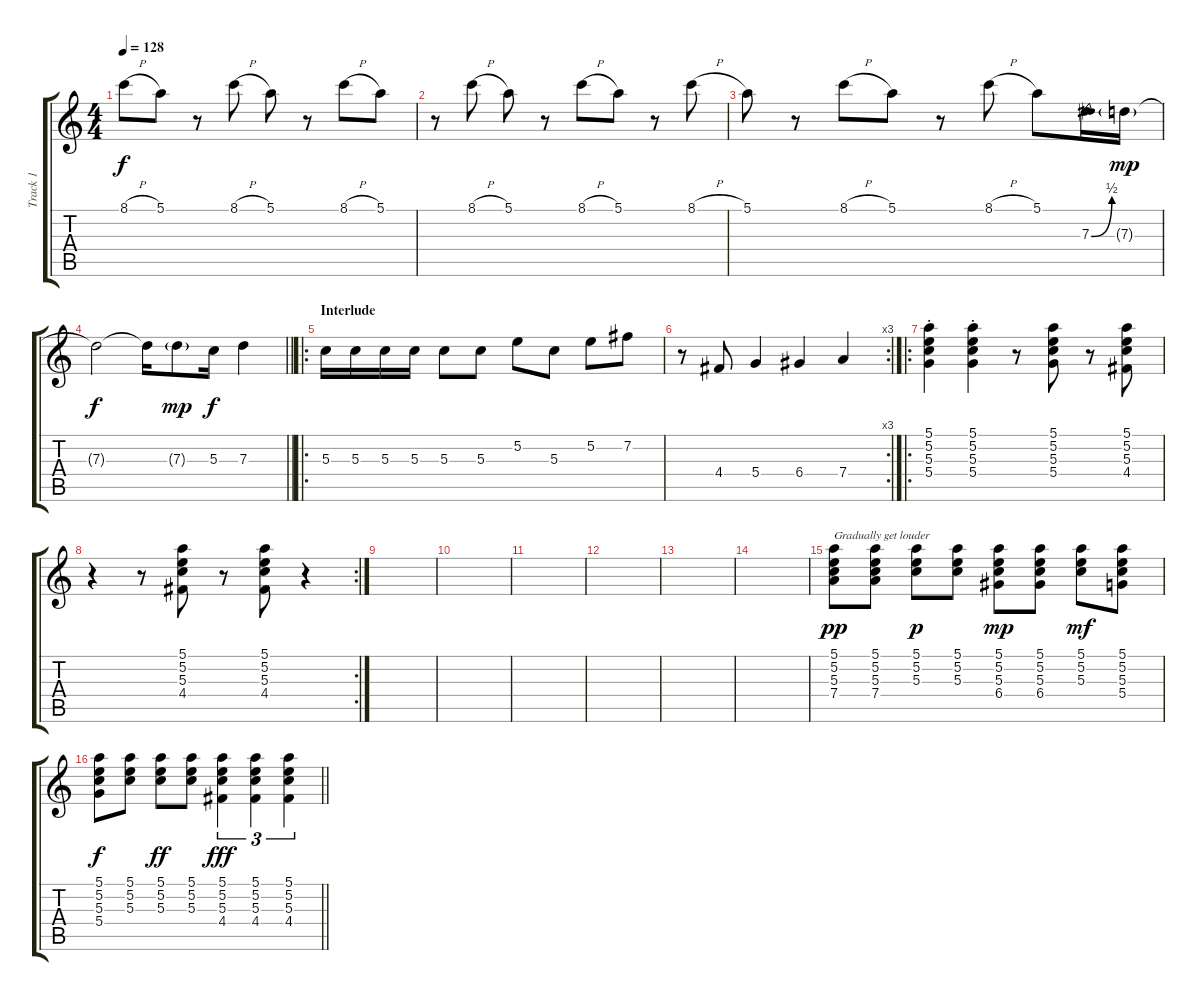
\track ("Track 1" "Track 1") {instrument distortionguitar}
\staff {score tabs}
\tuning (E4 B3 G3 D3 A2 E2) {hide}
\ts (4 4)
\tempo 128
\clef g2
\ks c
8.1{h}.8{dy f} 5.1.8 r.8 8.1{h}.8 5.1.8 r.8 8.1{h}.8 5.1.8 |
r.8 8.1{h}.8 5.1.8 r.8 8.1{h}.8 5.1.8 r.8 8.1{h}.8 |
5.1.8 r.8 8.1{h}.8 5.1.8 r.8 8.1{h}.8 5.1.8 7.3{be (bend 0 0 60 2)}.16 7.3{g}.16{dy mp} |
\barLineRight lightlight
7.3{t}.2{dy f} 7.3{t}.16 7.3{g}.8{dy mp} 5.3.16{dy f} 7.3.4 |
\ro
\section ("" "Interlude")
5.3.16 5.3.16 5.3.16 5.3.16 5.3.8 5.3.8 5.2.8 5.3.8 5.2.8 7.2.8 |
\rc 3
r.8 4.4.8 5.4.4 6.4.4 7.4.4 |
\ro
(5.1{st} 5.2{st} 5.3{st} 5.4{st}).4 (5.1{st} 5.2{st} 5.3{st} 5.4{st}).4 r.8 (5.1 5.2 5.3 5.4).8 r.8 (5.1 5.2 5.3 4.4).8 |
\rc 2
r.4 r.8 (5.1 5.2 5.3 4.4).8 r.8 (5.1 5.2 5.3 4.4).8 r.4 |
|
|
|
|
|
|
(5.1 5.2 5.3 7.4).8{txt "Gradually get louder" dy pp} (5.1 5.2 5.3 7.4).8 (5.1 5.2 5.3).8{dy p} (5.1 5.2 5.3).8 (5.1 5.2 5.3 6.4).8{dy mp} (5.1 5.2 5.3 6.4).8 (5.1 5.2 5.3).8{dy mf} (5.1 5.2 5.3 5.4).8 |
\barLineRight lightlight
(5.1 5.2 5.3 5.4).8{dy f} (5.1 5.2 5.3).8 (5.1 5.2 5.3).8{dy ff} (5.1 5.2 5.3).8 (5.1 5.2 5.3 4.4).4{tu (3 2) dy fff} (5.1 5.2 5.3 4.4).4{tu (3 2)} (5.1 5.2 5.3 4.4).4{tu (3 2)}
